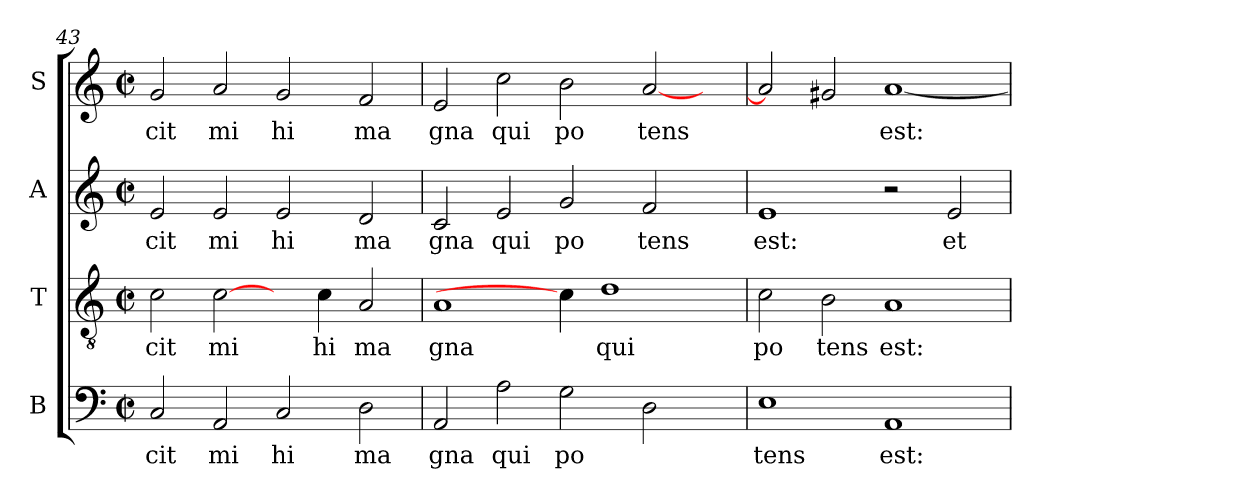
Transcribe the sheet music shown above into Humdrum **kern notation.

**kern	**text	**kern	**text	**kern	**text	**kern	**text
*part4	*part4	*part3	*part3	*part2	*part2	*part1	*part1
*staff4	*staff4	*staff3	*staff3	*staff2	*staff2	*staff1	*staff1
*I"B	*	*I"T	*	*I"A	*	*I"S	*
*I'B	*	*I'T	*	*I'A	*	*I'S	*
*clefF4	*	*clefGv2	*	*clefG2	*	*clefG2	*
*k[]	*	*k[]	*	*k[]	*	*k[]	*
*C:	*	*C:	*	*C:	*	*C:	*
*M2/2	*	*M2/2	*	*M2/2	*	*M2/2	*
*met(c|)	*	*met(c|)	*	*met(c|)	*	*met(c|)	*
=43	=43	=43	=43	=43	=43	=43	=43
!	!LO:LY:b:cj	!	!LO:LY:b:cj	!	!LO:LY:b:cj	!	!LO:LY:b:cj
2C/	cit	2c\	cit	2e/	cit	2g/	cit
!	!LO:LY:b:cj	!	!LO:LY:b:cj	!	!LO:LY:b:cj	!	!LO:LY:b:cj
2AA/	mi	[2c\	mi	2e/	mi	2a/	mi
!	!LO:LY:b:cj	!	!	!	!LO:LY:b:cj	!	!LO:LY:b:cj
2C/	hi	4ryy	.	2e/	hi	2g/	hi
!	!	!	!LO:LY:b:cj	!	!	!	!
.	.	4c\	hi	.	.	.	.
!	!LO:LY:b:cj	!	!LO:LY:b:cj	!	!LO:LY:b:cj	!	!LO:LY:b:cj
2D\	ma	2A/	ma	2d/	ma	2f/	ma
!!LO:PB:g=z
=44	=44	=44	=44	=44	=44	=44	=44
!	!LO:LY:b:cj	!	!LO:LY:b:cj	!	!LO:LY:b:cj	!	!LO:LY:b:cj
2AA/	gna	1A	gna	2c/	gna	2e/	gna
!	!LO:LY:b:cj	!	!	!	!LO:LY:b:cj	!	!LO:LY:b:cj
2A\	qui	.	.	2e/	qui	2cc\	qui
!	!LO:LY:b:cj	!	!	!	!LO:LY:b:cj	!	!LO:LY:b:cj
2G\	po	4c\]	.	2g/	po	2b\	po
!	!	!	!LO:LY:b:cj	!	!	!	!
.	.	1d	qui	.	.	.	.
!	!LO:LY:b:cj	!	!	!	!LO:LY:b:cj	!	!LO:LY:b:cj
2D\	.	.	.	2f/	tens	[<2a/	tens
4ryy	.	.	.	4ryy	.	4ryy	.
=45	=45	=45	=45	=45	=45	=45	=45
!	!LO:LY:b:cj	!	!LO:LY:b:cj	!	!LO:LY:b:cj	!	!LO:LY:b:cj
1E	tens	2c\	po	1e	est:	2a/]	.
!	!	!	!LO:LY:b:cj	!	!	!	!LO:LY:b:cj
.	.	2B\	tens	.	.	2g#X/	.
!	!LO:LY:b:cj	!	!LO:LY:b:cj	!	!	!	!LO:LY:b:cj
1AA	est:	1A	est:	2r	.	[<1a	est:
!	!	!	!	!	!LO:LY:b:cj	!	!
.	.	.	.	2e/	et	.	.
=	=	=	=	=	=	=	=
*-	*-	*-	*-	*-	*-	*-	*-
